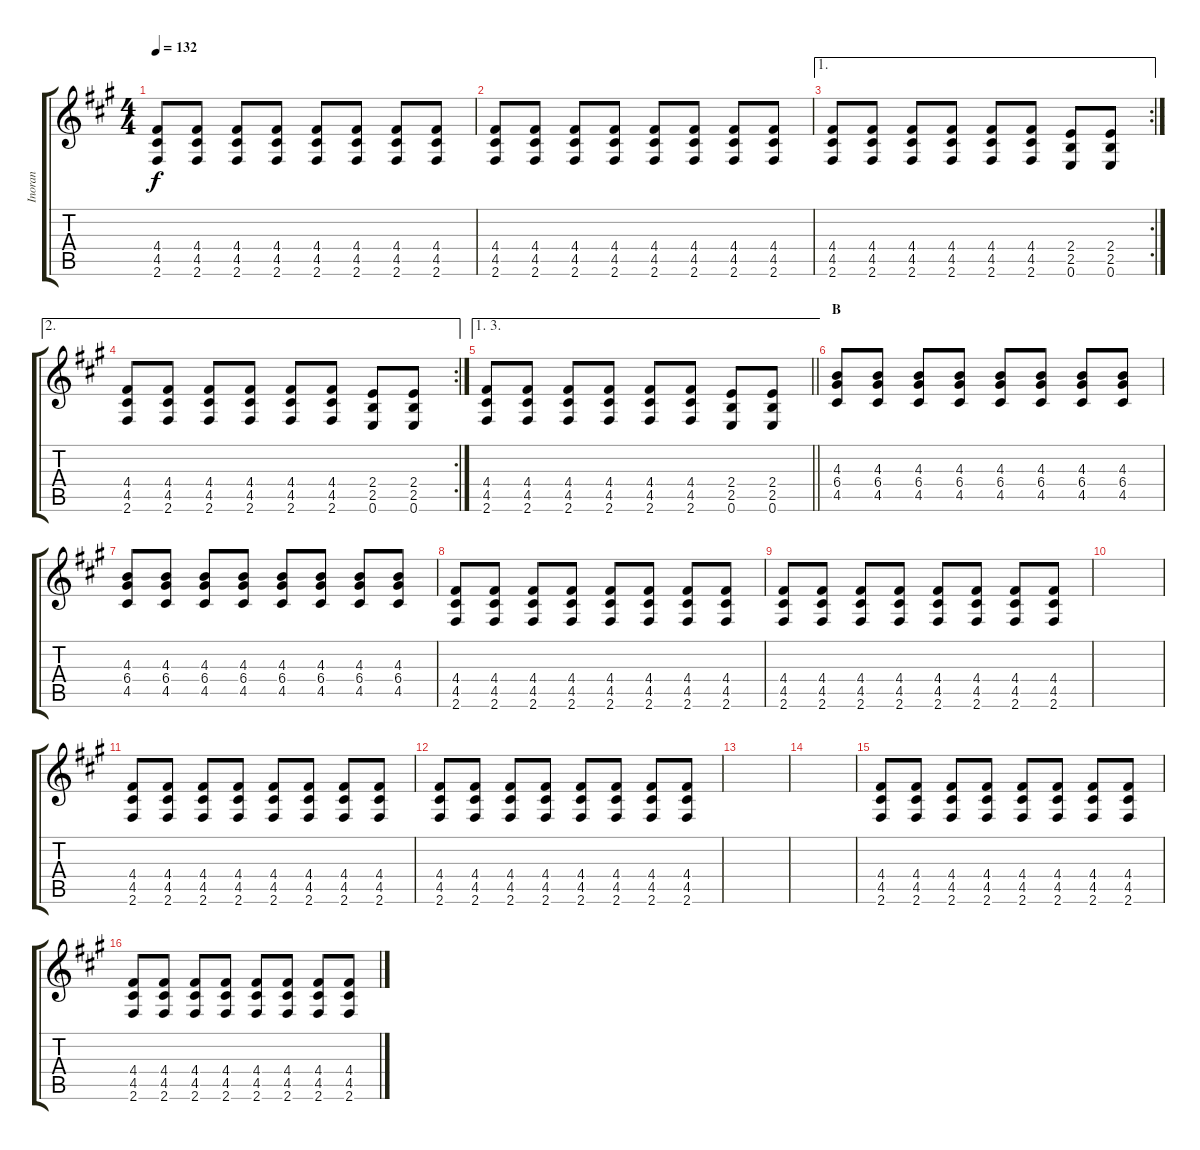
\track ("Inoran" "Inoran") {instrument distortionguitar}
\staff {score tabs}
\tuning (E4 B3 G3 D3 A2 E2) {hide}
\ts (4 4)
\tempo 132
\clef g2
\ks a
(4.4 4.5 2.6).8{dy f} (4.4 4.5 2.6).8 (4.4 4.5 2.6).8 (4.4 4.5 2.6).8 (4.4 4.5 2.6).8 (4.4 4.5 2.6).8 (4.4 4.5 2.6).8 (4.4 4.5 2.6).8 |
(4.4 4.5 2.6).8 (4.4 4.5 2.6).8 (4.4 4.5 2.6).8 (4.4 4.5 2.6).8 (4.4 4.5 2.6).8 (4.4 4.5 2.6).8 (4.4 4.5 2.6).8 (4.4 4.5 2.6).8 |
\ae 1
\rc 2
(4.4 4.5 2.6).8 (4.4 4.5 2.6).8 (4.4 4.5 2.6).8 (4.4 4.5 2.6).8 (4.4 4.5 2.6).8 (4.4 4.5 2.6).8 (2.4 2.5 0.6).8 (2.4 2.5 0.6).8 |
\ae 2
\rc 2
(4.4 4.5 2.6).8 (4.4 4.5 2.6).8 (4.4 4.5 2.6).8 (4.4 4.5 2.6).8 (4.4 4.5 2.6).8 (4.4 4.5 2.6).8 (2.4 2.5 0.6).8 (2.4 2.5 0.6).8 |
\ae (1 3)
\barLineRight lightlight
(4.4 4.5 2.6).8 (4.4 4.5 2.6).8 (4.4 4.5 2.6).8 (4.4 4.5 2.6).8 (4.4 4.5 2.6).8 (4.4 4.5 2.6).8 (2.4 2.5 0.6).8 (2.4 2.5 0.6).8 |
\section ("" "B")
(4.3 6.4 4.5).8 (4.3 6.4 4.5).8 (4.3 6.4 4.5).8 (4.3 6.4 4.5).8 (4.3 6.4 4.5).8 (4.3 6.4 4.5).8 (4.3 6.4 4.5).8 (4.3 6.4 4.5).8 |
(4.3 6.4 4.5).8 (4.3 6.4 4.5).8 (4.3 6.4 4.5).8 (4.3 6.4 4.5).8 (4.3 6.4 4.5).8 (4.3 6.4 4.5).8 (4.3 6.4 4.5).8 (4.3 6.4 4.5).8 |
(4.4 4.5 2.6).8 (4.4 4.5 2.6).8 (4.4 4.5 2.6).8 (4.4 4.5 2.6).8 (4.4 4.5 2.6).8 (4.4 4.5 2.6).8 (4.4 4.5 2.6).8 (4.4 4.5 2.6).8 |
(4.4 4.5 2.6).8 (4.4 4.5 2.6).8 (4.4 4.5 2.6).8 (4.4 4.5 2.6).8 (4.4 4.5 2.6).8 (4.4 4.5 2.6).8 (4.4 4.5 2.6).8 (4.4 4.5 2.6).8 |
|
(4.4 4.5 2.6).8 (4.4 4.5 2.6).8 (4.4 4.5 2.6).8 (4.4 4.5 2.6).8 (4.4 4.5 2.6).8 (4.4 4.5 2.6).8 (4.4 4.5 2.6).8 (4.4 4.5 2.6).8 |
(4.4 4.5 2.6).8 (4.4 4.5 2.6).8 (4.4 4.5 2.6).8 (4.4 4.5 2.6).8 (4.4 4.5 2.6).8 (4.4 4.5 2.6).8 (4.4 4.5 2.6).8 (4.4 4.5 2.6).8 |
|
|
(4.4 4.5 2.6).8 (4.4 4.5 2.6).8 (4.4 4.5 2.6).8 (4.4 4.5 2.6).8 (4.4 4.5 2.6).8 (4.4 4.5 2.6).8 (4.4 4.5 2.6).8 (4.4 4.5 2.6).8 |
(4.4 4.5 2.6).8 (4.4 4.5 2.6).8 (4.4 4.5 2.6).8 (4.4 4.5 2.6).8 (4.4 4.5 2.6).8 (4.4 4.5 2.6).8 (4.4 4.5 2.6).8 (4.4 4.5 2.6).8
